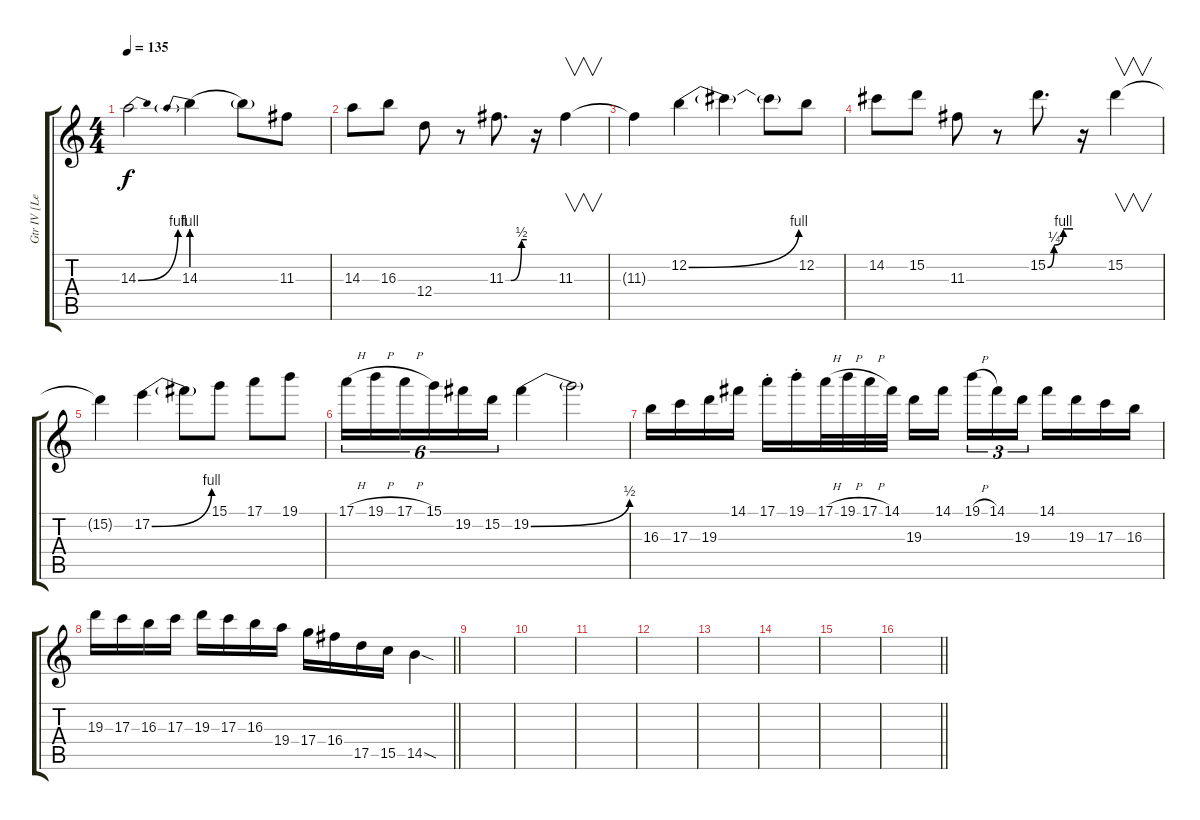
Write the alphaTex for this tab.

\track ("Gtr IV [Lead]" "Gtr IV [Le") {instrument distortionguitar}
\staff {score tabs}
\tuning (E4 B3 G3 D3 A2 E2) {hide}
\ts (4 4)
\tempo 135
\clef g2
\ks c
14.3{be (bend 0 0 60 4)}.2{dy f volume 11 balance 7 instrument distortionguitar} 14.3{be (prebend 0 4 60 4)}.4 14.3{t}.8 11.3.8 |
14.3.8 16.3.8 12.4.8 r.8 11.3{be (custom 0 0 15 0 45 2 60 2)}.8{d} r.16 11.3.4{v} |
11.3{t}.4 12.2{be (bend 0 0 60 4)}.4 12.2{t}.4 12.2{t}.8 12.2.8 |
14.2.8 15.2.8 11.3.8 r.8 15.2{be (custom 0 0 15 1 37 4 45 4 60 4)}.8{d} r.16 15.2.4{v} |
15.2{t}.4 17.2{be (bend 0 0 60 4)}.4 17.2{t}.8 15.1.8 17.1.8 19.1.8 |
17.1{h}.16{tu (6 4)} 19.1{h}.16{tu (6 4)} 17.1{h}.16{tu (6 4)} 15.1.16{tu (6 4)} 19.2.16{tu (6 4)} 15.2.16{tu (6 4)} 19.2{be (bend 0 0 60 2)}.4 19.2{t}.2 |
16.3.16 17.3.16 19.3.16 14.1.16 17.1{st}.16 19.1{st}.16 17.1{h}.32 19.1{h}.32 17.1{h}.32 14.1.32 19.3.16 14.1.16 19.1{h}.16{tu (3 2)} 14.1.16{tu (3 2)} 19.3.16{tu (3 2)} 14.1.16 19.3.16 17.3.16 16.3.16 |
\barLineRight lightlight
19.3.16 17.3.16 16.3.16 17.3.16 19.3.16 17.3.16 16.3.16 19.4.16 17.4.16 16.4.16 17.5.16 15.5.16 14.5{sod}.4 |
|
|
|
|
|
|
|
\barLineRight lightlight
